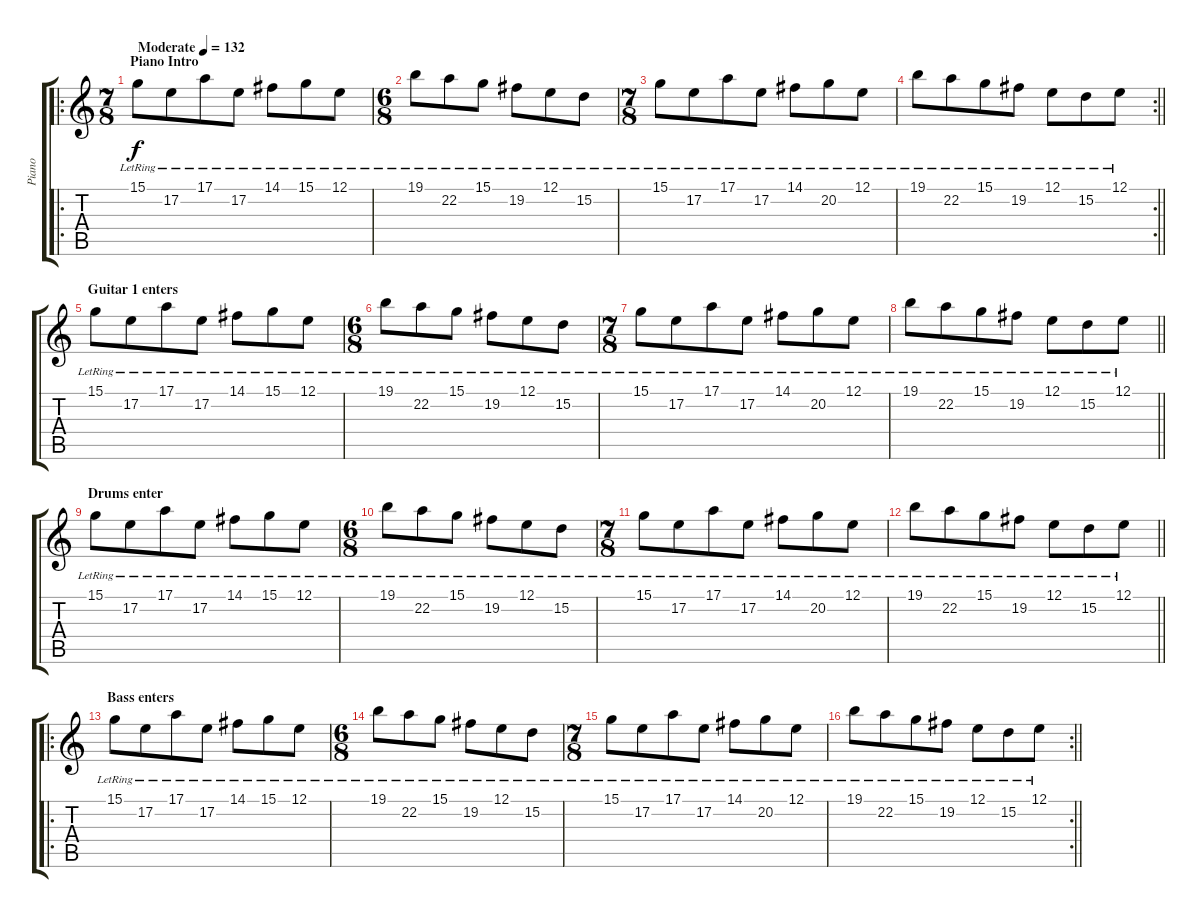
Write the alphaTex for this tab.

\track ("Piano" "Piano") {instrument acousticgrandpiano}
\staff {score tabs}
\tuning (E4 B3 G3 D3 A2 E2) {hide}
\ro
\ts (7 8)
\section ("" "Piano Intro")
\tempo (132 "Moderate")
\clef g2
\ks c
15.1{lr}.8{dy f instrument acousticgrandpiano} 17.2{lr}.8 17.1{lr}.8 17.2{lr}.8 14.1{lr}.8 15.1{lr}.8 12.1{lr}.8 |
\ts (6 8)
19.1{lr}.8 22.2{lr}.8 15.1{lr}.8 19.2{lr}.8 12.1{lr}.8 15.2{lr}.8 |
\ts (7 8)
15.1{lr}.8 17.2{lr}.8 17.1{lr}.8 17.2{lr}.8 14.1{lr}.8 20.2{lr}.8 12.1{lr}.8 |
\rc 2
\barLineRight lightlight
19.1{lr}.8 22.2{lr}.8 15.1{lr}.8 19.2{lr}.8 12.1{lr}.8 15.2{lr}.8 12.1{lr}.8 |
\section ("" "Guitar 1 enters")
15.1{lr}.8 17.2{lr}.8 17.1{lr}.8 17.2{lr}.8 14.1{lr}.8 15.1{lr}.8 12.1{lr}.8 |
\ts (6 8)
19.1{lr}.8 22.2{lr}.8 15.1{lr}.8 19.2{lr}.8 12.1{lr}.8 15.2{lr}.8 |
\ts (7 8)
15.1{lr}.8 17.2{lr}.8 17.1{lr}.8 17.2{lr}.8 14.1{lr}.8 20.2{lr}.8 12.1{lr}.8 |
\barLineRight lightlight
19.1{lr}.8 22.2{lr}.8 15.1{lr}.8 19.2{lr}.8 12.1{lr}.8 15.2{lr}.8 12.1{lr}.8 |
\section ("" "Drums enter")
15.1{lr}.8 17.2{lr}.8 17.1{lr}.8 17.2{lr}.8 14.1{lr}.8 15.1{lr}.8 12.1{lr}.8 |
\ts (6 8)
19.1{lr}.8 22.2{lr}.8 15.1{lr}.8 19.2{lr}.8 12.1{lr}.8 15.2{lr}.8 |
\ts (7 8)
15.1{lr}.8 17.2{lr}.8 17.1{lr}.8 17.2{lr}.8 14.1{lr}.8 20.2{lr}.8 12.1{lr}.8 |
\barLineRight lightlight
19.1{lr}.8 22.2{lr}.8 15.1{lr}.8 19.2{lr}.8 12.1{lr}.8 15.2{lr}.8 12.1{lr}.8 |
\ro
\section ("" "Bass enters")
15.1{lr}.8 17.2{lr}.8 17.1{lr}.8 17.2{lr}.8 14.1{lr}.8 15.1{lr}.8 12.1{lr}.8 |
\ts (6 8)
19.1{lr}.8 22.2{lr}.8 15.1{lr}.8 19.2{lr}.8 12.1{lr}.8 15.2{lr}.8 |
\ts (7 8)
15.1{lr}.8 17.2{lr}.8 17.1{lr}.8 17.2{lr}.8 14.1{lr}.8 20.2{lr}.8 12.1{lr}.8 |
\rc 2
\barLineRight lightlight
19.1{lr}.8 22.2{lr}.8 15.1{lr}.8 19.2{lr}.8 12.1{lr}.8 15.2{lr}.8 12.1{lr}.8
